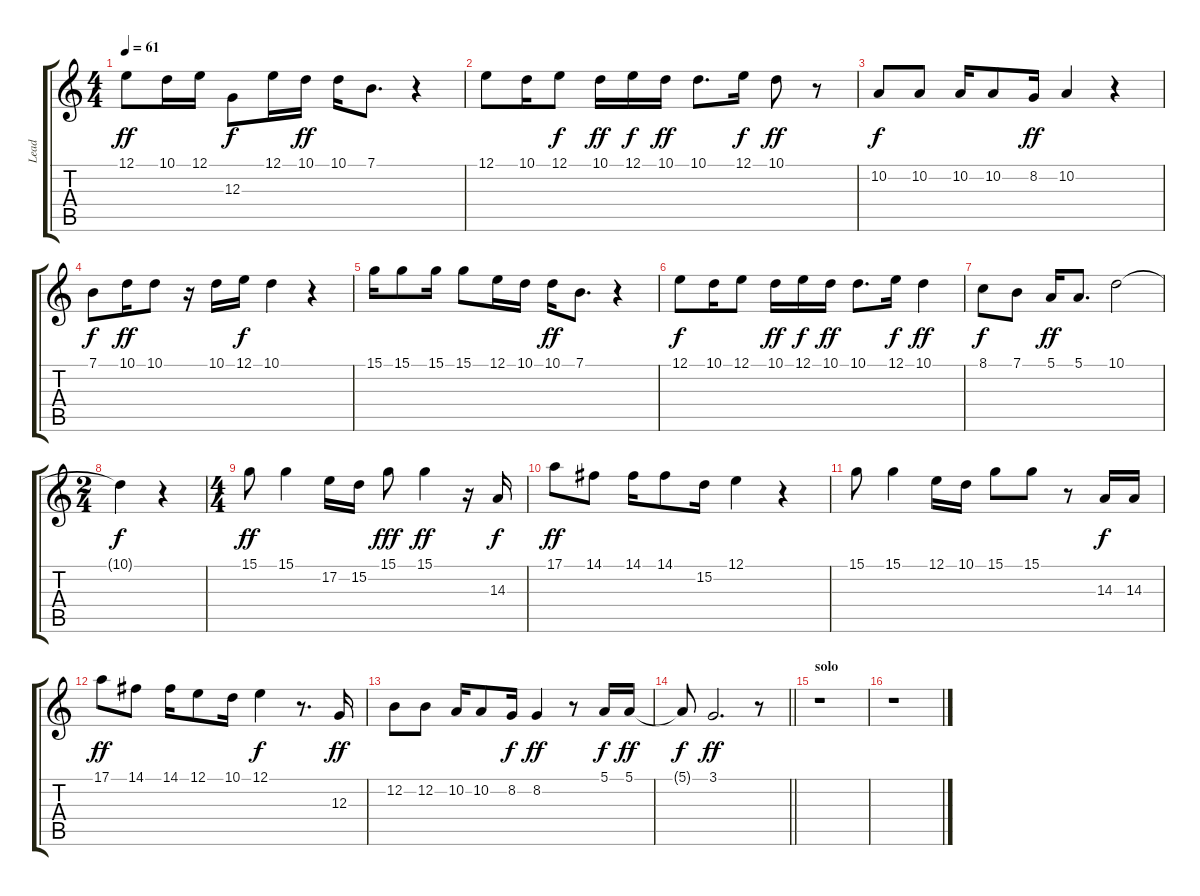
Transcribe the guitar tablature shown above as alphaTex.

\track ("Lead" "Lead") {instrument panflute}
\staff {score tabs}
\tuning (E4 B3 G3 D3 A2 E2) {hide}
\ts (4 4)
\tempo 61
\clef g2
\ks c
12.1.8{dy ff} 10.1.16 12.1.16 12.3.8{dy f} 12.1.16 10.1.16{dy ff} 10.1.16 7.1.8{d} r.4 |
12.1.8 10.1.16 12.1.8{dy f} 10.1.16{dy ff} 12.1.16{dy f} 10.1.16{dy ff} 10.1.8{d} 12.1.16{dy f} 10.1.8{dy ff} r.8 |
10.2.8{dy f} 10.2.8 10.2.16 10.2.8 8.2.16{dy ff} 10.2.4 r.4 |
7.1.8{dy f} 10.1.16{dy ff} 10.1.8 r.16 10.1.16 12.1.16{dy f} 10.1.4 r.4 |
15.1.16 15.1.8 15.1.16 15.1.8 12.1.16 10.1.16 10.1.16{dy ff} 7.1.8{d} r.4 |
12.1.8{dy f} 10.1.16 12.1.8 10.1.16{dy ff} 12.1.16{dy f} 10.1.16{dy ff} 10.1.8{d} 12.1.16{dy f} 10.1.4{dy ff} |
8.1.8{dy f} 7.1.8 5.1.16{dy ff} 5.1.8{d} 10.1.2 |
\ts (2 4)
10.1{t}.4{dy f} r.4 |
\ts (4 4)
15.1.8{dy ff} 15.1.4 17.2.16 15.2.16 15.1.8{dy fff} 15.1.4{dy ff} r.16 14.3.16{dy f} |
17.1.8{dy ff} 14.1.8 14.1.16 14.1.8 15.2.16 12.1.4 r.4 |
15.1.8 15.1.4 12.1.16 10.1.16 15.1.8 15.1.8 r.8 14.3.16{dy f} 14.3.16 |
17.1.8{dy ff} 14.1.8 14.1.16 12.1.8 10.1.16 12.1.4{dy f} r.8{d} 12.3.16{dy ff} |
12.2.8 12.2.8 10.2.16 10.2.8 8.2.16{dy f} 8.2.4{dy ff} r.8 5.1.16{dy f} 5.1.16{dy ff} |
\barLineRight lightlight
5.1{t}.8{dy f} 3.1.2{d dy ff} r.8 |
\section ("" "solo")
r.1 |
r.1
